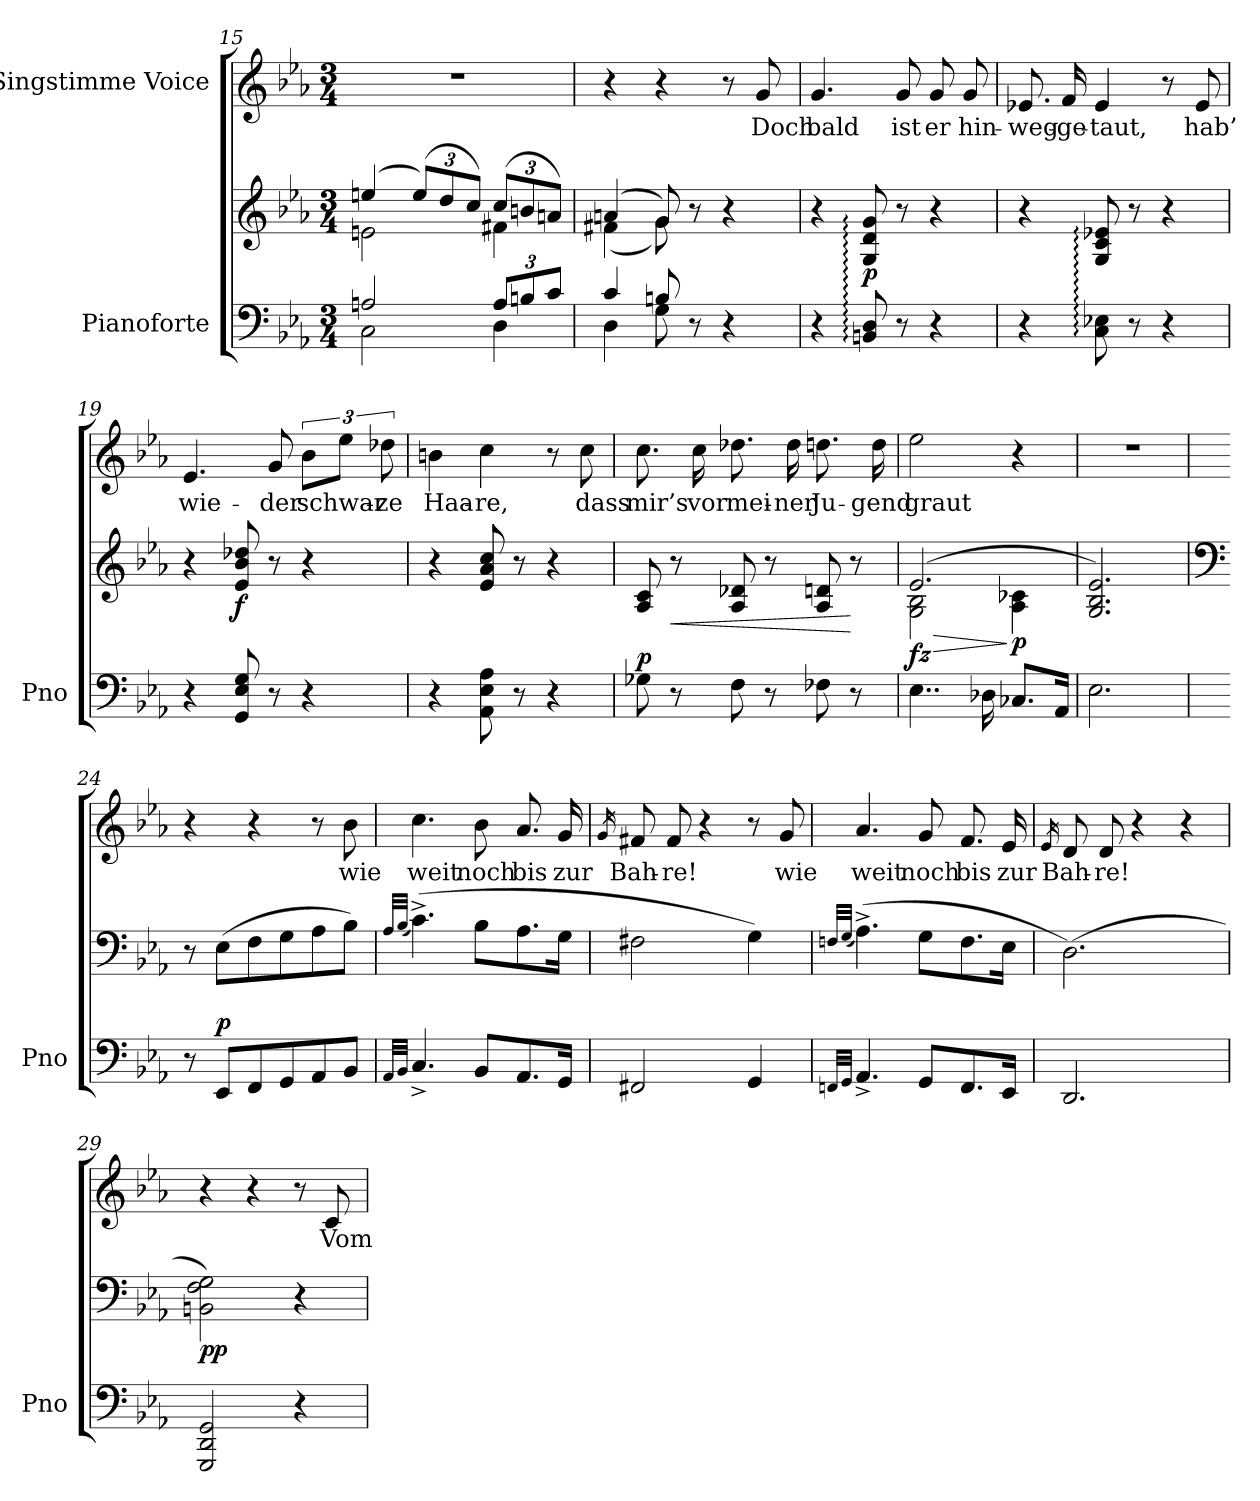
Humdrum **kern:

**kern	**kern	**dynam	**kern	**text
*part2	*part2	*part2	*part1	*part1
*staff3	*staff2	*staff2/3	*staff1	*staff1
*I"Pianoforte	*	*	*I"Singstimme Voice	*
*I'Pno	*	*	*	*
!!LO:LB:g=z
*clefF4	*clefG2	*	*clefG2	*
*k[b-e-a-]	*k[b-e-a-]	*	*k[b-e-a-]	*
*M3/4	*M3/4	*	*M3/4	*
=15	=15	=15	=15	=15
*^	*^	*	*	*
2An/	2C\	(4een/	2en\	.	2.r	.
*	*	*Xbrackettup	*	*	*	*
.	.	(12ee/L)	.	.	.	.
.	.	12dd/	.	.	.	.
.	.	12cc/J)	.	.	.	.
*Xbrackettup	*	*	*	*	*	*
12A/L	4D\	(12cc/L	4f#X\	.	.	.
12Bn/	.	12bn/	.	.	.	.
12c/J	.	12an/J)	.	.	.	.
=16	=16	=16	=16	=16	=16	=16
4c/	4D\	(4an/	(4f#X\	.	4r	.
8Bn/	8G\	8g/)	8g\)	.	4r	.
8r	8ryy	8r	8ryy	.	.	.
4r	4ryy	4r	4ryy	.	8r	.
!	!	!	!	!	!	!LO:LY:b
.	.	.	.	.	8g/	Doch
*v	*v	*	*	*	*	*
*	*v	*v	*	*	*
=17	=17	=17	=17	=17
!	!	!	!	!LO:LY:b
4r	4r	.	4.g/	bald
!	!	!LO:DY:a=2	!	!
8BBn/:: 8D/::	8G/:: 8d/:: 8g/::	p	.	.
!	!	!	!	!LO:LY:b
8r	8r	.	8g/	ist
!	!	!	!	!LO:LY:b
4r	4r	.	8g/	er
!	!	!	!	!LO:LY:b
.	.	.	8g/	hin-
=18	=18	=18	=18	=18
!	!	!	!	!LO:LY:b
4r	4r	.	8.e-X/	-weg-
!	!	!	!	!LO:LY:b
.	.	.	16f/	-ge-
!	!	!	!	!LO:LY:b
8C\:: 8E-X\::	8G/:: 8c/:: 8e-X/::	.	4e-/	-taut,
8r	8r	.	.	.
4r	4r	.	8r	.
!	!	!	!	!LO:LY:b
.	.	.	8e-/	hab’
=19	=19	=19	=19	=19
!	!	!	!	!LO:LY:b
4r	4r	.	4.e-/	wie-
!	!	!LO:DY:b	!	!
8GG/ 8E-/ 8G/	8e-/ 8b-/ 8dd-X/	f	.	.
!	!	!	!	!LO:LY:b
8r	8r	.	8g/	-der
!	!	!	!	!LO:LY:b
4r	4r	.	12b-\L	schwar-
.	.	.	12ee-\J	.
!	!	!	!	!LO:LY:b
.	.	.	12dd-X\	-ze
!!LO:PB:g=z
=20	=20	=20	=20	=20
!	!	!	!	!LO:LY:b
4r	4r	.	4bn\	Haa-
!	!	!	!	!LO:LY:b
8AA-\ 8E-\ 8A-\	8e-/ 8a-/ 8cc/	.	4cc\	-re,
8r	8r	.	.	.
4r	4r	.	8r	.
!	!	!	!	!LO:LY:b
.	.	.	8cc\	dass
=21	=21	=21	=21	=21
!	!	!LO:DY:a=2	!	!LO:LY:b
8G-X\	8A-/ 8c/	p	8.cc\	mir’s
!	!	!LO:HP:b	!	!
8r	8r	<	.	.
!	!	!	!	!LO:LY:b
.	.	.	16cc\	vor
!	!	!	!	!LO:LY:b
8F\	8A-/ 8d-X/	.	8.dd-X\	mei-
8r	8r	.	.	.
!	!	!	!	!LO:LY:b
.	.	.	16dd-\	-ner
!	!	!	!	!LO:LY:b
8F-X\	8A-/ 8dn/	.	8.ddn\	Ju-
8r	8r	[	.	.
!	!	!	!	!LO:LY:b
.	.	.	16dd\	-gend
=22	=22	=22	=22	=22
!	!	!LO:HP:b	!	!LO:LY:b
*	*^	*	*	*
!	!	!	!LO:DY:n=1:b	!	!
4..E-\	(2.e-/	2G\ 2B-\	> fz	2ee-\	graut
16D-X\	.	.	.	.	.
!	!	!	!LO:DY:n=2:b	!	!
8.C-X/L	.	4A-\ 4c-X\	] p	4r	.
16AA-/Jk	.	.	.	.	.
*	*v	*v	*	*	*
=23	=23	=23	=23	=23
2.E-\	2.G/ 2.B-/ 2.e-/)	.	2.r	.
=24	=24	=24	=24	=24
*	*clefF4	*	*	*
8r	8r	.	4r	.
!	!	!LO:DY:a=2	!	!
8EE-/L	(8E-\L	p	.	.
8FF/	8F\	.	4r	.
8GG/	8G\	.	.	.
8AA-/	8A-\	.	8r	.
!	!	!	!	!LO:LY:b
8BB-/J	8B-\J)	.	8b-\	wie
=25	=25	=25	=25	=25
32qAA-/LLL	32qA-/LLL	.	.	.
32qBB-/JJJ	(32qB-/JJJ	.	.	.
!	!	!	!	!LO:LY:b
4.C^/	(4.c^\)	.	4.cc\	weit
!	!	!	!	!LO:LY:b
8BB-/L	8B-\L	.	8b-\	noch
!	!	!	!	!LO:LY:b
8.AA-/	8.A-\	.	8.a-/	bis
!	!	!	!	!LO:LY:b
16GG/Jk	16G\Jk	.	16g/	zur
!!LO:LB:g=z
=26	=26	=26	=26	=26
.	.	.	16qg/	.
!	!	!	!	!LO:LY:b
2FF#X/	2F#X\	.	8f#X/	Bah-
!	!	!	!	!LO:LY:b
.	.	.	8f#/	-re!
.	.	.	4r	.
4GG/	4G\)	.	8r	.
!	!	!	!	!LO:LY:b
.	.	.	8g/	wie
=27	=27	=27	=27	=27
32qFFn/LLL	32qFn/LLL	.	.	.
32qGG/JJJ	(32qG/JJJ	.	.	.
!	!	!	!	!LO:LY:b
4.AA-^/	(4.A-^<\)	.	4.a-/	weit
!	!	!	!	!LO:LY:b
8GG/L	8G\L	.	8g/	noch
!	!	!	!	!LO:LY:b
8.FF/	8.F\	.	8.f/	bis
!	!	!	!	!LO:LY:b
16EE-/Jk	16E-\Jk	.	16e-/	zur
=28	=28	=28	=28	=28
.	.	.	16qe-/	.
!	!	!	!	!LO:LY:b
2.DD/	(2.D\)	.	8d/	Bah-
!	!	!	!	!LO:LY:b
.	.	.	8d/	-re!
.	.	.	4r	.
.	.	.	4r	.
=29	=29	=29	=29	=29
!	!	!LO:DY:b	!	!
2GGG/ 2DD/ 2GG/	2BBn\ 2F\ 2G\)	pp	4r	.
.	.	.	4r	.
4r	4r	.	8r	.
!	!	!	!	!LO:LY:b
.	.	.	8c/	Vom
=	=	=	=	=
*-	*-	*-	*-	*-
